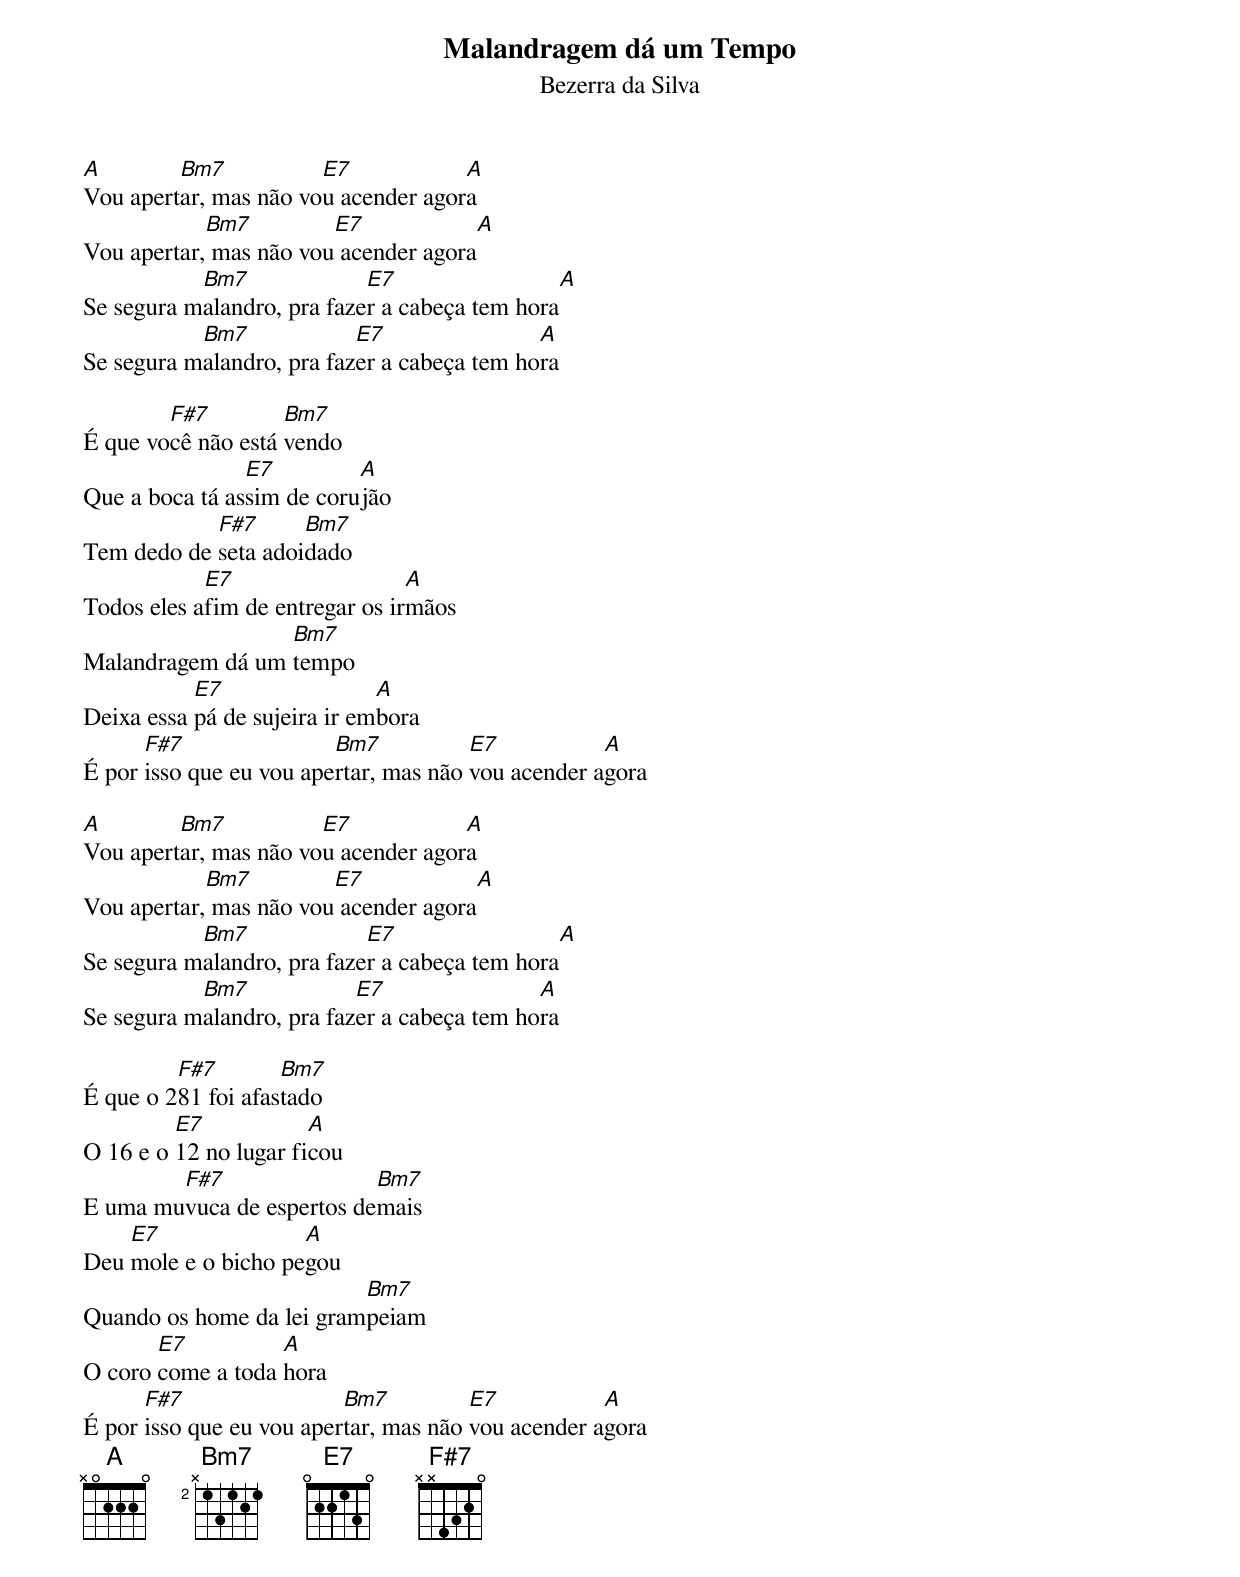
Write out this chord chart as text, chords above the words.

Malandragem dá um Tempo
Bezerra da Silva

A        Bm7           E7            A
Vou apertar, mas não vou acender agora
            Bm7         E7            A
Vou apertar, mas não vou acender agora
           Bm7              E7                 A
Se segura malandro, pra fazer a cabeça tem hora
           Bm7             E7                A
Se segura malandro, pra fazer a cabeça tem hora

        F#7         Bm7
É que você não está vendo
                E7         A
Que a boca tá assim de corujão
            F#7      Bm7
Tem dedo de seta adoidado
            E7                   A
Todos eles afim de entregar os irmãos
                  Bm7
Malandragem dá um tempo
           E7                 A
Deixa essa pá de sujeira ir embora
      F#7                Bm7           E7           A
É por isso que eu vou apertar, mas não vou acender agora

A        Bm7           E7            A
Vou apertar, mas não vou acender agora
            Bm7         E7            A
Vou apertar, mas não vou acender agora
           Bm7              E7                 A
Se segura malandro, pra fazer a cabeça tem hora
           Bm7             E7                A
Se segura malandro, pra fazer a cabeça tem hora

         F#7        Bm7
É que o 281 foi afastado
         E7            A
O 16 e o 12 no lugar ficou
        F#7                Bm7
E uma muvuca de espertos demais
    E7               A
Deu mole e o bicho pegou
                          Bm7
Quando os home da lei grampeiam
       E7          A
O coro come a toda hora
      F#7                 Bm7          E7           A
É por isso que eu vou apertar, mas não vou acender agora
